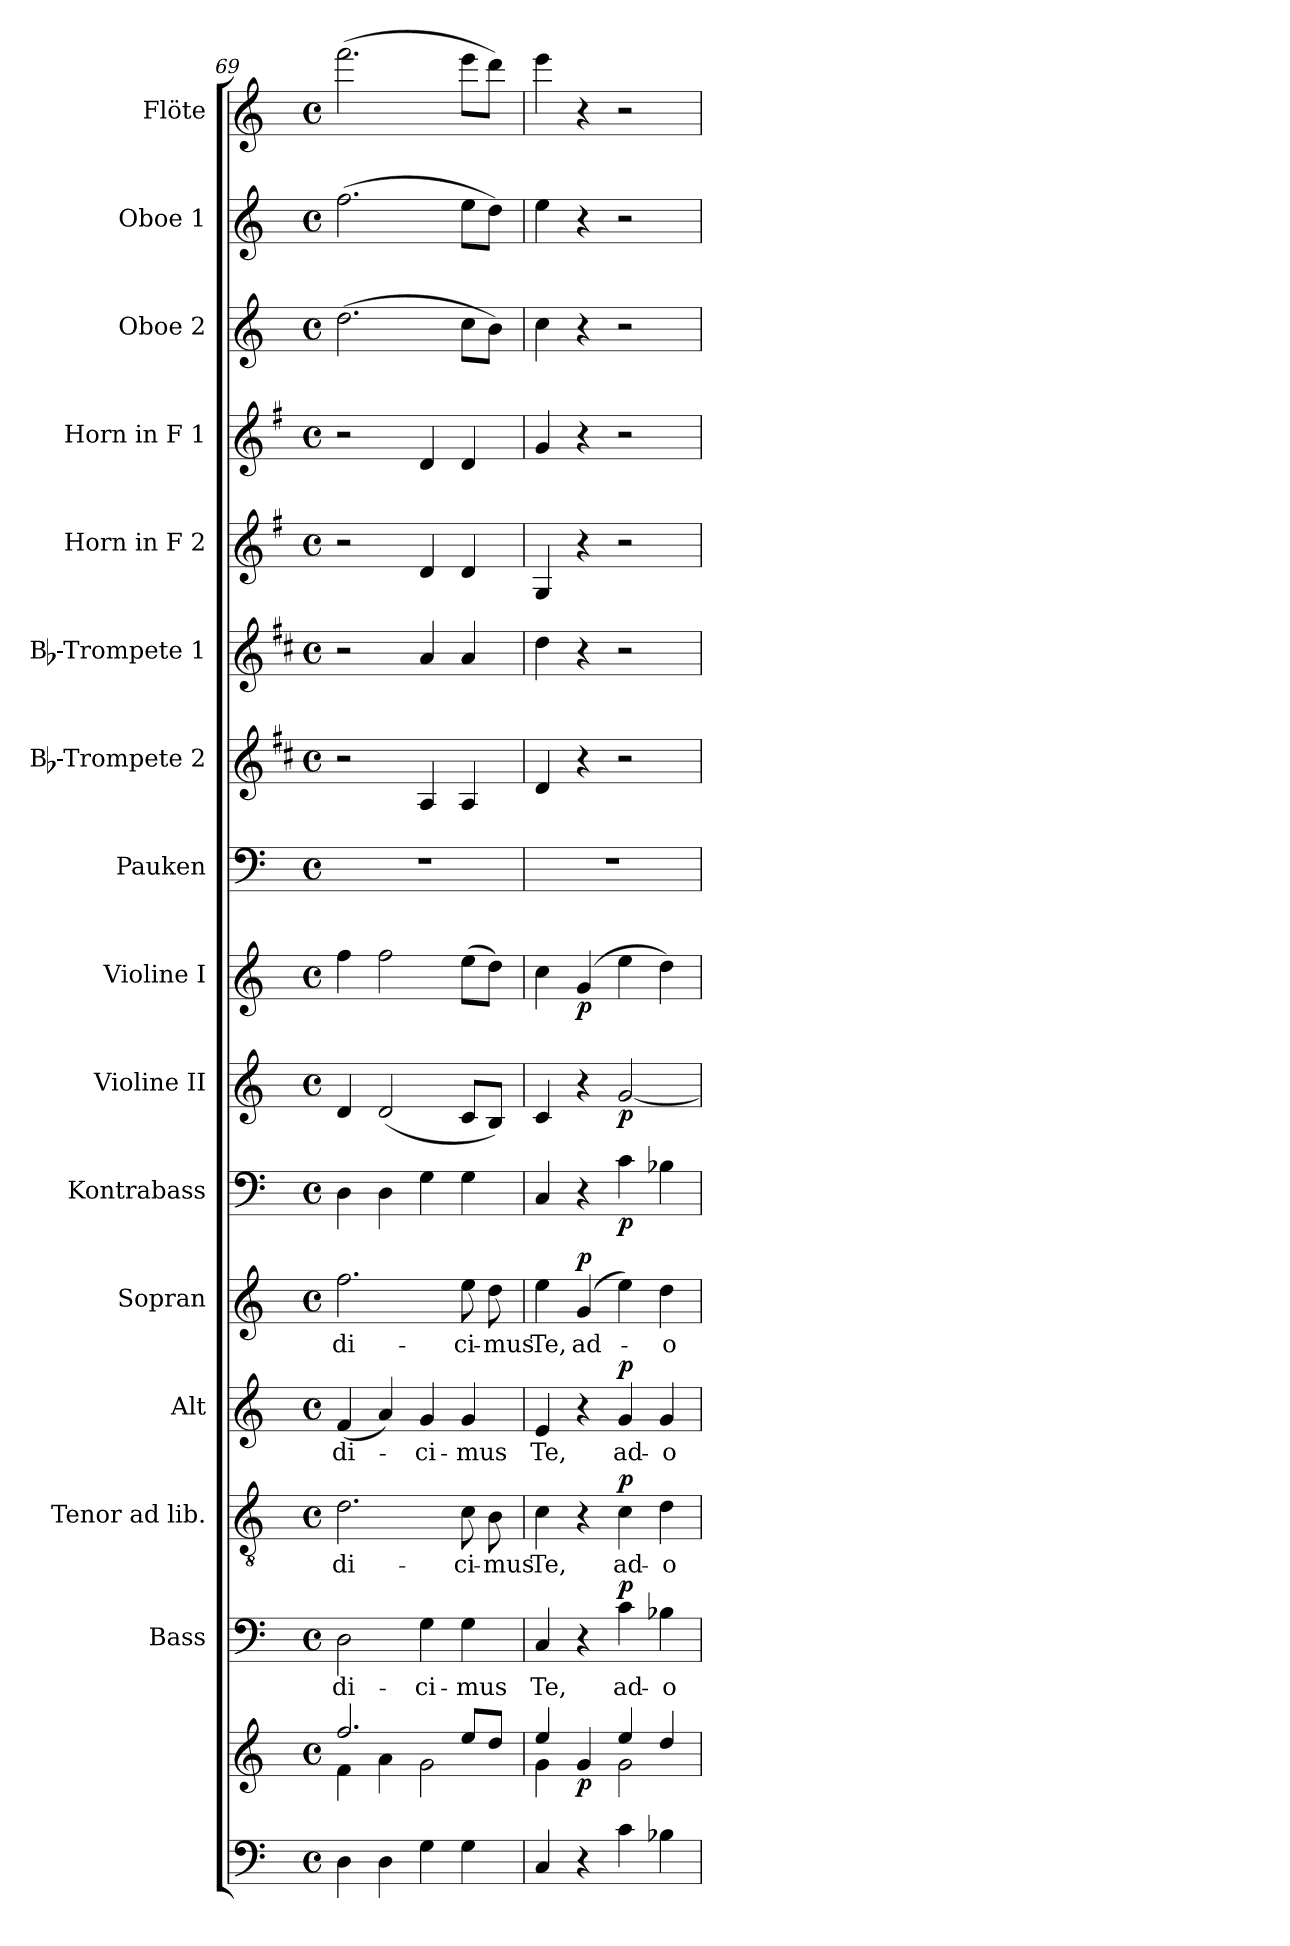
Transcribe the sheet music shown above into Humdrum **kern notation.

**kern	**kern	**dynam	**kern	**text	**dynam	**kern	**text	**dynam	**kern	**text	**dynam	**kern	**text	**dynam	**kern	**dynam	**kern	**dynam	**kern	**dynam	**kern	**kern	**kern	**kern	**kern	**kern	**kern	**kern
*part16	*part16	*part16	*part15	*part15	*part15	*part14	*part14	*part14	*part13	*part13	*part13	*part12	*part12	*part12	*part11	*part11	*part10	*part10	*part9	*part9	*part8	*part7	*part6	*part5	*part4	*part3	*part2	*part1
*staff17	*staff16	*staff16/17	*staff15	*staff15	*staff15	*staff14	*staff14	*staff14	*staff13	*staff13	*staff13	*staff12	*staff12	*staff12	*staff11	*staff11	*staff10	*staff10	*staff9	*staff9	*staff8	*staff7	*staff6	*staff5	*staff4	*staff3	*staff2	*staff1
*	*	*	*I"Bass	*	*	*I"Tenor ad lib.	*	*	*I"Alt	*	*	*I"Sopran	*	*	*I"Kontrabass	*	*I"Violine II	*	*I"Violine I	*	*I"Pauken	*I"Bb-Trompete 2	*I"Bb-Trompete 1	*I"Horn in F 2	*I"Horn in F 1	*I"Oboe 2	*I"Oboe 1	*I"Flöte
*	*	*	*I'B.	*	*	*I'T.	*	*	*I'A.	*	*	*I'S.	*	*	*I'Kb.	*	*I'Vl. II	*	*I'Vl. I	*	*I'Pk.	*I'Bb Trp. 2	*I'Bb Trp. 1	*	*	*I'Ob. 2	*I'Ob. 1	*I'Fl.
*clefF4	*clefG2	*	*clefF4	*	*	*clefGv2	*	*	*clefG2	*	*	*clefG2	*	*	*clefF4	*	*clefG2	*	*clefG2	*	*clefF4	*clefG2	*clefG2	*clefG2	*clefG2	*clefG2	*clefG2	*clefG2
*	*	*	*	*	*	*	*	*	*	*	*	*	*	*	*ITrd7c12	*	*	*	*	*	*	*ITrd1c2	*ITrd1c2	*ITrd4c7	*ITrd4c7	*	*	*
*k[]	*k[]	*	*k[]	*	*	*k[]	*	*	*k[]	*	*	*k[]	*	*	*k[]	*	*k[]	*	*k[]	*	*k[]	*k[]	*k[]	*k[]	*k[]	*k[]	*k[]	*k[]
*C:	*C:	*	*C:	*	*	*C:	*	*	*C:	*	*	*C:	*	*	*C:	*	*C:	*	*C:	*	*C:	*C:	*C:	*C:	*C:	*C:	*C:	*C:
*M4/4	*M4/4	*	*M4/4	*	*	*M4/4	*	*	*M4/4	*	*	*M4/4	*	*	*M4/4	*	*M4/4	*	*M4/4	*	*M4/4	*M4/4	*M4/4	*M4/4	*M4/4	*M4/4	*M4/4	*M4/4
*met(c)	*met(c)	*	*met(c)	*	*	*met(c)	*	*	*met(c)	*	*	*met(c)	*	*	*met(c)	*	*met(c)	*	*met(c)	*	*met(c)	*met(c)	*met(c)	*met(c)	*met(c)	*met(c)	*met(c)	*met(c)
=69	=69	=69	=69	=69	=69	=69	=69	=69	=69	=69	=69	=69	=69	=69	=69	=69	=69	=69	=69	=69	=69	=69	=69	=69	=69	=69	=69	=69
*	*^	*	*	*	*	*	*	*	*	*	*	*	*	*	*	*	*	*	*	*	*	*	*	*	*	*	*	*
!	!	!	!	!	!LO:LY:b	!	!	!LO:LY:b	!	!	!LO:LY:b	!	!	!LO:LY:b	!	!	!	!	!	!	!	!	!	!	!	!	!	!	!
4D\	2.ff/	4f\	.	2D\	-di-	.	2.d\	-di-	.	(<4f/	-di-	.	2.ff\	-di-	.	4DD\	.	4d/	.	4ff\	.	1r	2r	2r	2r	2r	(>2.dd\	(>2.ff\	(>2.fff\
4D\	.	4a\	.	.	.	.	.	.	.	4a/)	.	.	.	.	.	4DD\	.	(<2d/	.	2ff\	.	.	.	.	.	.	.	.	.
!	!	!	!	!	!LO:LY:b	!	!	!	!	!	!LO:LY:b	!	!	!	!	!	!	!	!	!	!	!	!	!	!	!	!	!	!
4G\	.	2g\	.	4G\	-ci-	.	.	.	.	4g/	-ci-	.	.	.	.	4GG\	.	.	.	.	.	.	4G/	4g/	4G/	4G/	.	.	.
!	!	!	!	!	!LO:LY:b	!	!	!LO:LY:b	!	!	!LO:LY:b	!	!	!LO:LY:b	!	!	!	!	!	!	!	!	!	!	!	!	!	!	!
4G\	8ee/L	.	.	4G\	-mus	.	8c\	-ci-	.	4g/	-mus	.	8ee\	-ci-	.	4GG\	.	8c/L	.	(>8ee\L	.	.	4G/	4g/	4G/	4G/	8cc\L	8ee\L	8eee\L
!	!	!	!	!	!	!	!	!LO:LY:b	!	!	!	!	!	!LO:LY:b	!	!	!	!	!	!	!	!	!	!	!	!	!	!	!
.	8dd/J	.	.	.	.	.	8B\	-mus	.	.	.	.	8dd\	-mus	.	.	.	8B/J)	.	8dd\J)	.	.	.	.	.	.	8b\J)	8dd\J)	8ddd\J)
=70	=70	=70	=70	=70	=70	=70	=70	=70	=70	=70	=70	=70	=70	=70	=70	=70	=70	=70	=70	=70	=70	=70	=70	=70	=70	=70	=70	=70	=70
!	!	!	!	!	!LO:LY:b	!	!	!LO:LY:b	!	!	!LO:LY:b	!	!	!LO:LY:b	!	!	!	!	!	!	!	!	!	!	!	!	!	!	!
4C/	4ee/	4g\	.	4C/	Te,	.	4c\	Te,	.	4e/	Te,	.	4ee\	Te,	.	4CC/	.	4c/	.	4cc\	.	1r	4c/	4cc\	4C/	4c/	4cc\	4ee\	4eee\
!	!	!	!LO:DY:b	!	!	!	!	!	!	!	!	!	!	!LO:LY:b	!LO:DY:a	!	!	!	!	!	!LO:DY:b	!	!	!	!	!	!	!	!
4r	4g/	4ryy	p	4r	.	.	4r	.	.	4r	.	.	(4g/	ad-	p	4r	.	4r	.	(4g/	p	.	4r	4r	4r	4r	4r	4r	4r
!	!	!	!	!	!LO:LY:b	!LO:DY:a	!	!LO:LY:b	!LO:DY:a	!	!LO:LY:b	!LO:DY:a	!	!	!	!	!LO:DY:b	!	!LO:DY:b	!	!	!	!	!	!	!	!	!	!
4c\	4ee/	2g\	.	4c\	ad-	p	4c\	ad-	p	4g/	ad-	p	4ee\)	.	.	4C\	p	[2g/	p	4ee\	.	.	2r	2r	2r	2r	2r	2r	2r
!	!	!	!	!	!LO:LY:b	!	!	!LO:LY:b	!	!	!LO:LY:b	!	!	!LO:LY:b	!	!	!	!	!	!	!	!	!	!	!	!	!	!	!
4B-X\	4dd/	.	.	4B-X\	-o-	.	4d\	-o-	.	4g/	-o-	.	4dd\	-o-	.	4BB-X\	.	.	.	4dd\)	.	.	.	.	.	.	.	.	.
*	*v	*v	*	*	*	*	*	*	*	*	*	*	*	*	*	*	*	*	*	*	*	*	*	*	*	*	*	*	*
=	=	=	=	=	=	=	=	=	=	=	=	=	=	=	=	=	=	=	=	=	=	=	=	=	=	=	=	=
*-	*-	*-	*-	*-	*-	*-	*-	*-	*-	*-	*-	*-	*-	*-	*-	*-	*-	*-	*-	*-	*-	*-	*-	*-	*-	*-	*-	*-
